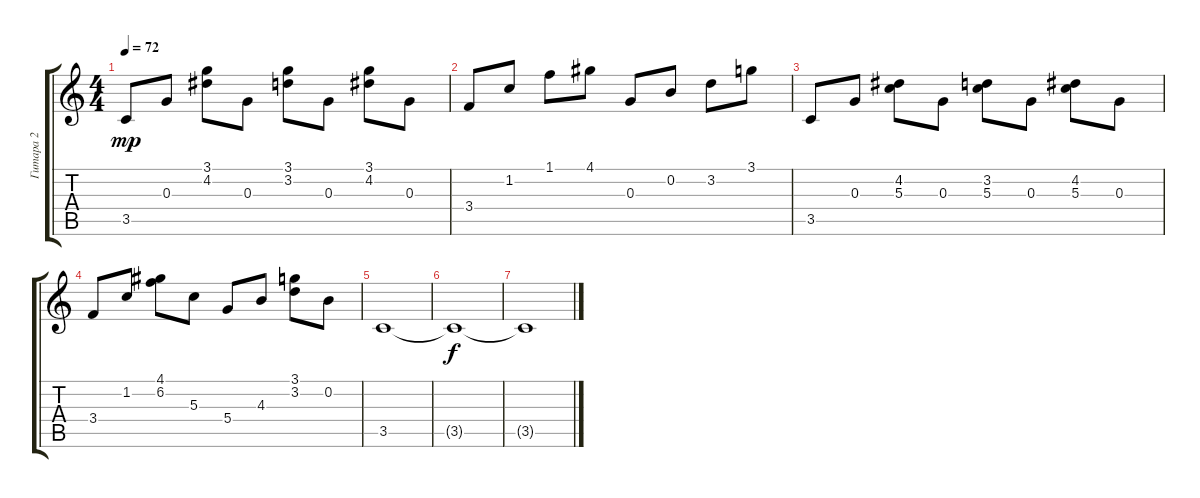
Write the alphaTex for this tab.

\track ("Гитара 2" "Гитара 2") {instrument acousticguitarsteel}
\staff {score tabs}
\tuning (E4 B3 G3 D3 A2 E2) {hide}
\ts (4 4)
\tempo 72
\clef g2
\ks c
3.5.8{dy mp} 0.3.8 (3.1 4.2).8 0.3.8 (3.1 3.2).8 0.3.8 (3.1 4.2).8 0.3.8 |
3.4.8 1.2.8 1.1.8 4.1.8 0.3.8 0.2.8 3.2.8 3.1.8 |
3.5.8 0.3.8 (4.2 5.3).8 0.3.8 (3.2 5.3).8 0.3.8 (4.2 5.3).8 0.3.8 |
3.4.8 1.2.8 (4.1 6.2).8 5.3.8 5.4.8 4.3.8 (3.1 3.2).8 0.2.8 |
3.5.1 |
3.5{t}.1{dy f} |
3.5{t}.1
